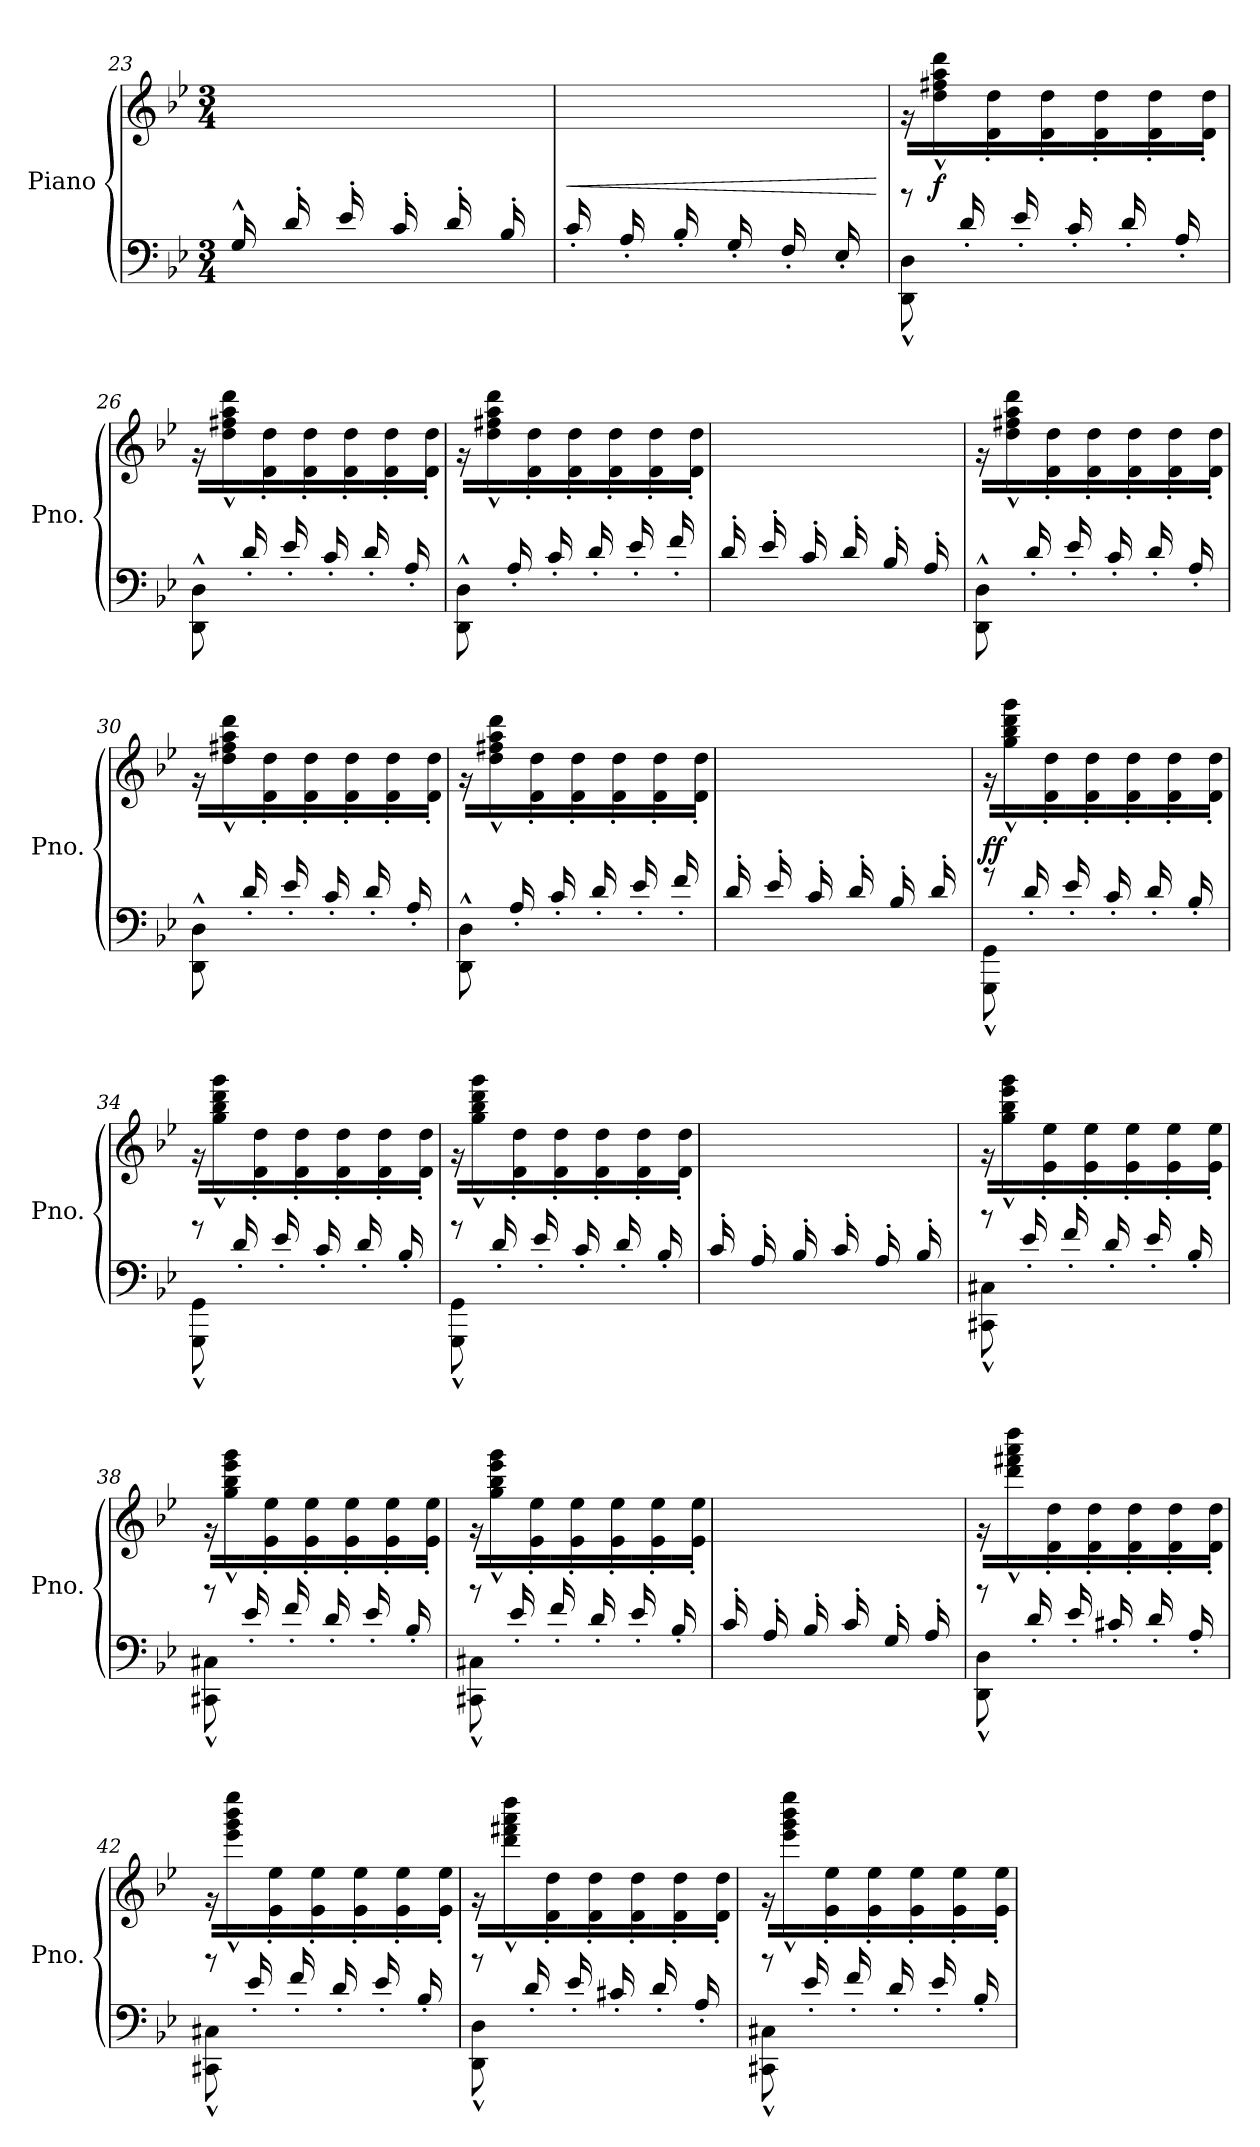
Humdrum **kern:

**kern	**kern	**dynam
*part1	*part1	*part1
*staff2	*staff1	*staff1/2
*I"Piano	*	*
*I'Pno.	*	*
*clefF4	*clefG2	*
*k[b-e-]	*k[b-e-]	*
*M3/4	*M3/4	*
=23	=23	=23
*^	*^	*
16G^^/LL	2.ryy	2.ryy	16ryy	.
16ryy	.	.	16d\' 16dd\'	.
16d'/	.	.	16ryy	.
16ryy	.	.	16d\' 16dd\'JJ	.
16e-'/LL	.	.	16ryy	.
16ryy	.	.	16d\' 16dd\'	.
16c'/	.	.	16ryy	.
16ryy	.	.	16d\' 16dd\'JJ	.
16d'/LL	.	.	16ryy	.
16ryy	.	.	16d\' 16dd\'	.
16B-'/	.	.	16ryy	.
16ryy	.	.	16d\' 16dd\'JJ	.
=24	=24	=24	=24	=24
!	!	!	!	!LO:HP:b
16c'/LL	2.ryy	2.ryy	16ryy	<
16ryy	.	.	16d\' 16dd\'	.
16A'/	.	.	16ryy	.
16ryy	.	.	16d\' 16dd\'JJ	.
16B-'/LL	.	.	16ryy	.
16ryy	.	.	16d\' 16dd\'	.
16G'/	.	.	16ryy	.
16ryy	.	.	16d\' 16dd\'JJ	.
16F'/LL	.	.	16ryy	.
16ryy	.	.	16d\' 16dd\'	.
16E-'/	.	.	16ryy	.
16ryy	.	.	16d\' 16dd\'JJ	.
*v	*v	*	*	*
*	*v	*v	*
.	.	[
=25	=25	=25
*^	*^	*
*	*^	*	*	*
8ryy	8DD\^^ 8D\^^	8rb	2.ryy	16r	.
!	!	!	!	!	!LO:DY:b
.	.	.	.	16dd\^^ 16ff#X\^^ 16aa\^^ 16ddd\^^	f
16d'/LL	8ryy	8ryy	.	16ryy	.
16ryy	.	.	.	16d\' 16dd\'JJ	.
16e-'/LL	2ryy	2ryy	.	16ryy	.
16ryy	.	.	.	16d\' 16dd\'	.
16c'/	.	.	.	16ryy	.
16ryy	.	.	.	16d\' 16dd\'JJ	.
16d'/LL	.	.	.	16ryy	.
16ryy	.	.	.	16d\' 16dd\'	.
16A'/	.	.	.	16ryy	.
16ryy	.	.	.	16d\' 16dd\'JJ	.
*	*v	*v	*	*	*
!!LO:PB:g=z	!!
=26	=26	=26	=26	=26
8ryy	8DD\^^ 8D\^^	2.ryy	16r	.
.	.	.	16dd\^^ 16ff#X\^^ 16aa\^^ 16ddd\^^	.
16d'/LL	8ryy	.	16ryy	.
16ryy	.	.	16d\' 16dd\'JJ	.
16e-'/LL	2ryy	.	16ryy	.
16ryy	.	.	16d\' 16dd\'	.
16c'/	.	.	16ryy	.
16ryy	.	.	16d\' 16dd\'JJ	.
16d'/LL	.	.	16ryy	.
16ryy	.	.	16d\' 16dd\'	.
16A'/	.	.	16ryy	.
16ryy	.	.	16d\' 16dd\'JJ	.
=27	=27	=27	=27	=27
8ryy	8DD\^^ 8D\^^	2.ryy	16r	.
.	.	.	16dd\^^ 16ff#X\^^ 16aa\^^ 16ddd\^^	.
16A'/LL	8ryy	.	16ryy	.
16ryy	.	.	16d\' 16dd\'JJ	.
16c'/LL	2ryy	.	16ryy	.
16ryy	.	.	16d\' 16dd\'	.
16d'/	.	.	16ryy	.
16ryy	.	.	16d\' 16dd\'JJ	.
16e-'/LL	.	.	16ryy	.
16ryy	.	.	16d\' 16dd\'	.
16f'/	.	.	16ryy	.
16ryy	.	.	16d\' 16dd\'JJ	.
=28	=28	=28	=28	=28
16d'/LL	2.ryy	2.ryy	16ryy	.
16ryy	.	.	16d\' 16dd\'	.
16e-'/	.	.	16ryy	.
16ryy	.	.	16d\' 16dd\'JJ	.
16c'/LL	.	.	16ryy	.
16ryy	.	.	16d\' 16dd\'	.
16d'/	.	.	16ryy	.
16ryy	.	.	16d\' 16dd\'JJ	.
16B-'/LL	.	.	16ryy	.
16ryy	.	.	16d\' 16dd\'	.
16A'/	.	.	16ryy	.
16ryy	.	.	16d\' 16dd\'JJ	.
=29	=29	=29	=29	=29
8ryy	8DD\^^ 8D\^^	2.ryy	16r	.
.	.	.	16dd\^^ 16ff#X\^^ 16aa\^^ 16ddd\^^	.
16d'/LL	8ryy	.	16ryy	.
16ryy	.	.	16d\' 16dd\'JJ	.
16e-'/LL	2ryy	.	16ryy	.
16ryy	.	.	16d\' 16dd\'	.
16c'/	.	.	16ryy	.
16ryy	.	.	16d\' 16dd\'JJ	.
16d'/LL	.	.	16ryy	.
16ryy	.	.	16d\' 16dd\'	.
16A'/	.	.	16ryy	.
16ryy	.	.	16d\' 16dd\'JJ	.
!!LO:LB:g=z	!!
=30	=30	=30	=30	=30
8ryy	8DD\^^ 8D\^^	2.ryy	16r	.
.	.	.	16dd\^^ 16ff#X\^^ 16aa\^^ 16ddd\^^	.
16d'/LL	8ryy	.	16ryy	.
16ryy	.	.	16d\' 16dd\'JJ	.
16e-'/LL	2ryy	.	16ryy	.
16ryy	.	.	16d\' 16dd\'	.
16c'/	.	.	16ryy	.
16ryy	.	.	16d\' 16dd\'JJ	.
16d'/LL	.	.	16ryy	.
16ryy	.	.	16d\' 16dd\'	.
16A'/	.	.	16ryy	.
16ryy	.	.	16d\' 16dd\'JJ	.
!!LO:PB:g=z	!!
=31	=31	=31	=31	=31
8ryy	8DD\^^ 8D\^^	2.ryy	16r	.
.	.	.	16dd\^^ 16ff#X\^^ 16aa\^^ 16ddd\^^	.
16A'/LL	8ryy	.	16ryy	.
16ryy	.	.	16d\' 16dd\'JJ	.
16c'/LL	2ryy	.	16ryy	.
16ryy	.	.	16d\' 16dd\'	.
16d'/	.	.	16ryy	.
16ryy	.	.	16d\' 16dd\'JJ	.
16e-'/LL	.	.	16ryy	.
16ryy	.	.	16d\' 16dd\'	.
16f'/	.	.	16ryy	.
16ryy	.	.	16d\' 16dd\'JJ	.
=32	=32	=32	=32	=32
16d'/LL	2.ryy	2.ryy	16ryy	.
16ryy	.	.	16d\' 16dd\'	.
16e-'/	.	.	16ryy	.
16ryy	.	.	16d\' 16dd\'JJ	.
16c'/LL	.	.	16ryy	.
16ryy	.	.	16d\' 16dd\'	.
16d'/	.	.	16ryy	.
16ryy	.	.	16d\' 16dd\'JJ	.
16B-'/LL	.	.	16ryy	.
16ryy	.	.	16d\' 16dd\'	.
16d'/	.	.	16ryy	.
16ryy	.	.	16d\' 16dd\'JJ	.
=33	=33	=33	=33	=33
*	*^	*	*	*
!	!	!	!	!	!LO:DY:b
8ryy	8GGG\^^ 8GG\^^	8rg	2.ryy	16r	ff
.	.	.	.	16gg\^^ 16bb-\^^ 16ddd\^^ 16ggg\^^	.
16d'/LL	8ryy	8ryy	.	16ryy	.
16ryy	.	.	.	16d\' 16dd\'JJ	.
16e-'/LL	2ryy	2ryy	.	16ryy	.
16ryy	.	.	.	16d\' 16dd\'	.
16c'/	.	.	.	16ryy	.
16ryy	.	.	.	16d\' 16dd\'JJ	.
16d'/LL	.	.	.	16ryy	.
16ryy	.	.	.	16d\' 16dd\'	.
16B-'/	.	.	.	16ryy	.
16ryy	.	.	.	16d\' 16dd\'JJ	.
=34	=34	=34	=34	=34	=34
8ryy	8GGG\^^ 8GG\^^	8rg	2.ryy	16r	.
.	.	.	.	16gg\^^ 16bb-\^^ 16ddd\^^ 16ggg\^^	.
16d'/LL	8ryy	8ryy	.	16ryy	.
16ryy	.	.	.	16d\' 16dd\'JJ	.
16e-'/LL	2ryy	2ryy	.	16ryy	.
16ryy	.	.	.	16d\' 16dd\'	.
16c'/	.	.	.	16ryy	.
16ryy	.	.	.	16d\' 16dd\'JJ	.
16d'/LL	.	.	.	16ryy	.
16ryy	.	.	.	16d\' 16dd\'	.
16B-'/	.	.	.	16ryy	.
16ryy	.	.	.	16d\' 16dd\'JJ	.
=35	=35	=35	=35	=35	=35
8ryy	8GGG\^^ 8GG\^^	8rg	2.ryy	16r	.
.	.	.	.	16gg\^^ 16bb-\^^ 16ddd\^^ 16ggg\^^	.
16d'/LL	8ryy	8ryy	.	16ryy	.
16ryy	.	.	.	16d\' 16dd\'JJ	.
16e-'/LL	2ryy	2ryy	.	16ryy	.
16ryy	.	.	.	16d\' 16dd\'	.
16c'/	.	.	.	16ryy	.
16ryy	.	.	.	16d\' 16dd\'JJ	.
16d'/LL	.	.	.	16ryy	.
16ryy	.	.	.	16d\' 16dd\'	.
16B-'/	.	.	.	16ryy	.
16ryy	.	.	.	16d\' 16dd\'JJ	.
*	*v	*v	*	*	*
!!LO:LB:g=z	!!
=36	=36	=36	=36	=36
16c'/LL	2.ryy	2.ryy	16ryy	.
16ryy	.	.	16d\' 16dd\'	.
16A'/	.	.	16ryy	.
16ryy	.	.	16d\' 16dd\'JJ	.
16B-'/LL	.	.	16ryy	.
16ryy	.	.	16d\' 16dd\'	.
16c'/	.	.	16ryy	.
16ryy	.	.	16d\' 16dd\'JJ	.
16A'/LL	.	.	16ryy	.
16ryy	.	.	16d\' 16dd\'	.
16B-'/	.	.	16ryy	.
16ryy	.	.	16d\' 16dd\'JJ	.
=37	=37	=37	=37	=37
*	*^	*	*	*
8ryy	8CC#X\^^ 8C#X\^^	8rb	2.ryy	16r	.
.	.	.	.	16gg\^^ 16bb-\^^ 16eee-\^^ 16ggg\^^	.
16e-'/LL	8ryy	8ryy	.	16ryy	.
16ryy	.	.	.	16e-\' 16ee-\'JJ	.
16f'/LL	2ryy	2ryy	.	16ryy	.
16ryy	.	.	.	16e-\' 16ee-\'	.
16d'/	.	.	.	16ryy	.
16ryy	.	.	.	16e-\' 16ee-\'JJ	.
16e-'/LL	.	.	.	16ryy	.
16ryy	.	.	.	16e-\' 16ee-\'	.
16B-'/	.	.	.	16ryy	.
16ryy	.	.	.	16e-\' 16ee-\'JJ	.
=38	=38	=38	=38	=38	=38
8ryy	8CC#X\^^ 8C#X\^^	8rb	2.ryy	16r	.
.	.	.	.	16gg\^^ 16bb-\^^ 16eee-\^^ 16ggg\^^	.
16e-'/LL	8ryy	8ryy	.	16ryy	.
16ryy	.	.	.	16e-\' 16ee-\'JJ	.
16f'/LL	2ryy	2ryy	.	16ryy	.
16ryy	.	.	.	16e-\' 16ee-\'	.
16d'/	.	.	.	16ryy	.
16ryy	.	.	.	16e-\' 16ee-\'JJ	.
16e-'/LL	.	.	.	16ryy	.
16ryy	.	.	.	16e-\' 16ee-\'	.
16B-'/	.	.	.	16ryy	.
16ryy	.	.	.	16e-\' 16ee-\'JJ	.
=39	=39	=39	=39	=39	=39
8ryy	8CC#X\^^ 8C#X\^^	8rb	2.ryy	16r	.
.	.	.	.	16gg\^^ 16bb-\^^ 16eee-\^^ 16ggg\^^	.
16e-'/LL	8ryy	8ryy	.	16ryy	.
16ryy	.	.	.	16e-\' 16ee-\'JJ	.
16f'/LL	2ryy	2ryy	.	16ryy	.
16ryy	.	.	.	16e-\' 16ee-\'	.
16d'/	.	.	.	16ryy	.
16ryy	.	.	.	16e-\' 16ee-\'JJ	.
16e-'/LL	.	.	.	16ryy	.
16ryy	.	.	.	16e-\' 16ee-\'	.
16B-'/	.	.	.	16ryy	.
16ryy	.	.	.	16e-\' 16ee-\'JJ	.
*	*v	*v	*	*	*
=40	=40	=40	=40	=40
16c'/LL	2.ryy	2.ryy	16ryy	.
16ryy	.	.	16e-\' 16ee-\'	.
16A'/	.	.	16ryy	.
16ryy	.	.	16e-\' 16ee-\'JJ	.
16B-'/LL	.	.	16ryy	.
16ryy	.	.	16e-\' 16ee-\'	.
16c'/	.	.	16ryy	.
16ryy	.	.	16e-\' 16ee-\'JJ	.
16G'/LL	.	.	16ryy	.
16ryy	.	.	16e-\' 16ee-\'	.
16A'/	.	.	16ryy	.
16ryy	.	.	16e-\' 16ee-\'JJ	.
!!LO:LB:g=z	!!
=41	=41	=41	=41	=41
*	*^	*	*	*
!	!	!	!	!	!LO:DY:b
!	!	!	!	!	!LO:DY:n=1:b
8ryy	8DD\^^ 8D\^^	8rb	2.ryy	16r	other-dynamics ff
*	*	*	*8va	*	*
.	.	.	.	16dddd\^^ 16ffff#X\^^ 16aaaa\^^ 16ddddd\^^	.
*	*	*	*X8va	*	*
16d'/LL	8ryy	8ryy	.	16ryy	.
16ryy	.	.	.	16d\' 16dd\'JJ	.
16e-'/LL	2ryy	2ryy	.	16ryy	.
16ryy	.	.	.	16d\' 16dd\'	.
16c#X'/	.	.	.	16ryy	.
16ryy	.	.	.	16d\' 16dd\'JJ	.
16d'/LL	.	.	.	16ryy	.
16ryy	.	.	.	16d\' 16dd\'	.
16A'/	.	.	.	16ryy	.
16ryy	.	.	.	16d\' 16dd\'JJ	.
=42	=42	=42	=42	=42	=42
8ryy	8CC#X\^^ 8C#X\^^	8rb	2.ryy	16r	.
*	*	*	*8va	*	*
.	.	.	.	16eeee-\^^ 16gggg\^^ 16bbbb-\^^ 16eeeee-\^^	.
*	*	*	*X8va	*	*
16e-'/LL	8ryy	8ryy	.	16ryy	.
16ryy	.	.	.	16e-\' 16ee-\'JJ	.
16f'/LL	2ryy	2ryy	.	16ryy	.
16ryy	.	.	.	16e-\' 16ee-\'	.
16d'/	.	.	.	16ryy	.
16ryy	.	.	.	16e-\' 16ee-\'JJ	.
16e-'/LL	.	.	.	16ryy	.
16ryy	.	.	.	16e-\' 16ee-\'	.
16B-'/	.	.	.	16ryy	.
16ryy	.	.	.	16e-\' 16ee-\'JJ	.
=43	=43	=43	=43	=43	=43
8ryy	8DD\^^ 8D\^^	8rb	2.ryy	16r	.
*	*	*	*8va	*	*
.	.	.	.	16dddd\^^ 16ffff#X\^^ 16aaaa\^^ 16ddddd\^^	.
*	*	*	*X8va	*	*
16d'/LL	8ryy	8ryy	.	16ryy	.
16ryy	.	.	.	16d\' 16dd\'JJ	.
16e-'/LL	2ryy	2ryy	.	16ryy	.
16ryy	.	.	.	16d\' 16dd\'	.
16c#X'/	.	.	.	16ryy	.
16ryy	.	.	.	16d\' 16dd\'JJ	.
16d'/LL	.	.	.	16ryy	.
16ryy	.	.	.	16d\' 16dd\'	.
16A'/	.	.	.	16ryy	.
16ryy	.	.	.	16d\' 16dd\'JJ	.
=44	=44	=44	=44	=44	=44
8ryy	8CC#X\^^ 8C#X\^^	8rb	2.ryy	16r	.
*	*	*	*8va	*	*
.	.	.	.	16eeee-\^^ 16gggg\^^ 16bbbb-\^^ 16eeeee-\^^	.
*	*	*	*X8va	*	*
16e-'/LL	8ryy	8ryy	.	16ryy	.
16ryy	.	.	.	16e-\' 16ee-\'JJ	.
16f'/LL	2ryy	2ryy	.	16ryy	.
16ryy	.	.	.	16e-\' 16ee-\'	.
16d'/	.	.	.	16ryy	.
16ryy	.	.	.	16e-\' 16ee-\'JJ	.
16e-'/LL	.	.	.	16ryy	.
16ryy	.	.	.	16e-\' 16ee-\'	.
16B-'/	.	.	.	16ryy	.
16ryy	.	.	.	16e-\' 16ee-\'JJ	.
*v	*v	*v	*	*	*
*	*v	*v	*
=	=	=
*-	*-	*-
